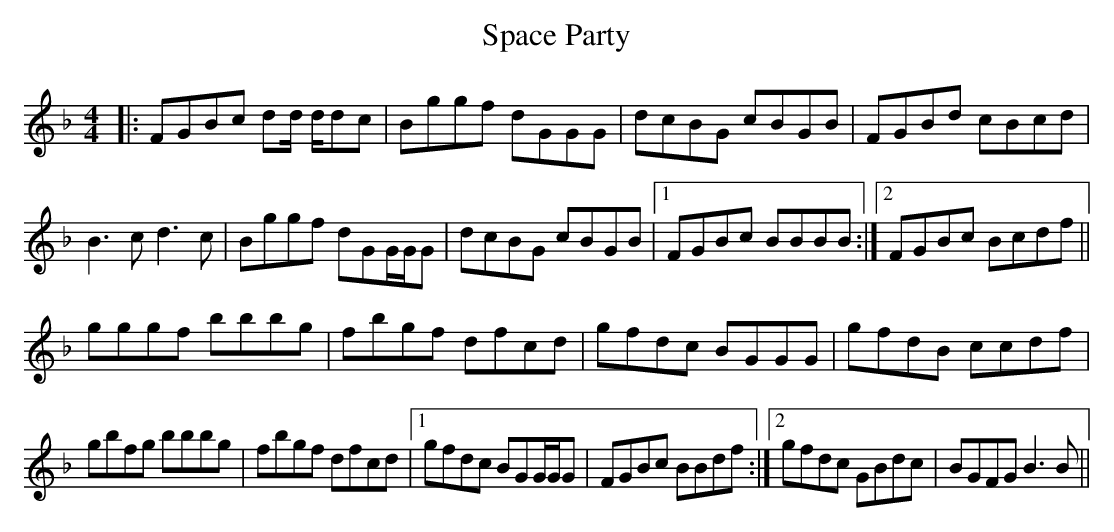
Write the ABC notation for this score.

X:1
T: Space Party
M: 4/4
L: 1/8
K: Gdor
|:FGBc d2/d/ d/dc|Bggf dGGG|dcBG cBGB|FGBd cBcd|
B3c d3c|Bggf d2/GG/G/G|dcBG cBGB|1 FGBc BBBB:|2 FGBc Bcdf||
gggf bbbg|fbgf dfcd|gfdc BGGG|gfdB ccdf|
gbfg bbbg|fbgf dfcd|1 gfdc B2/GG/G/G|FGBc BBdf:|2 gfdc GBdc|BGFG B3B||
